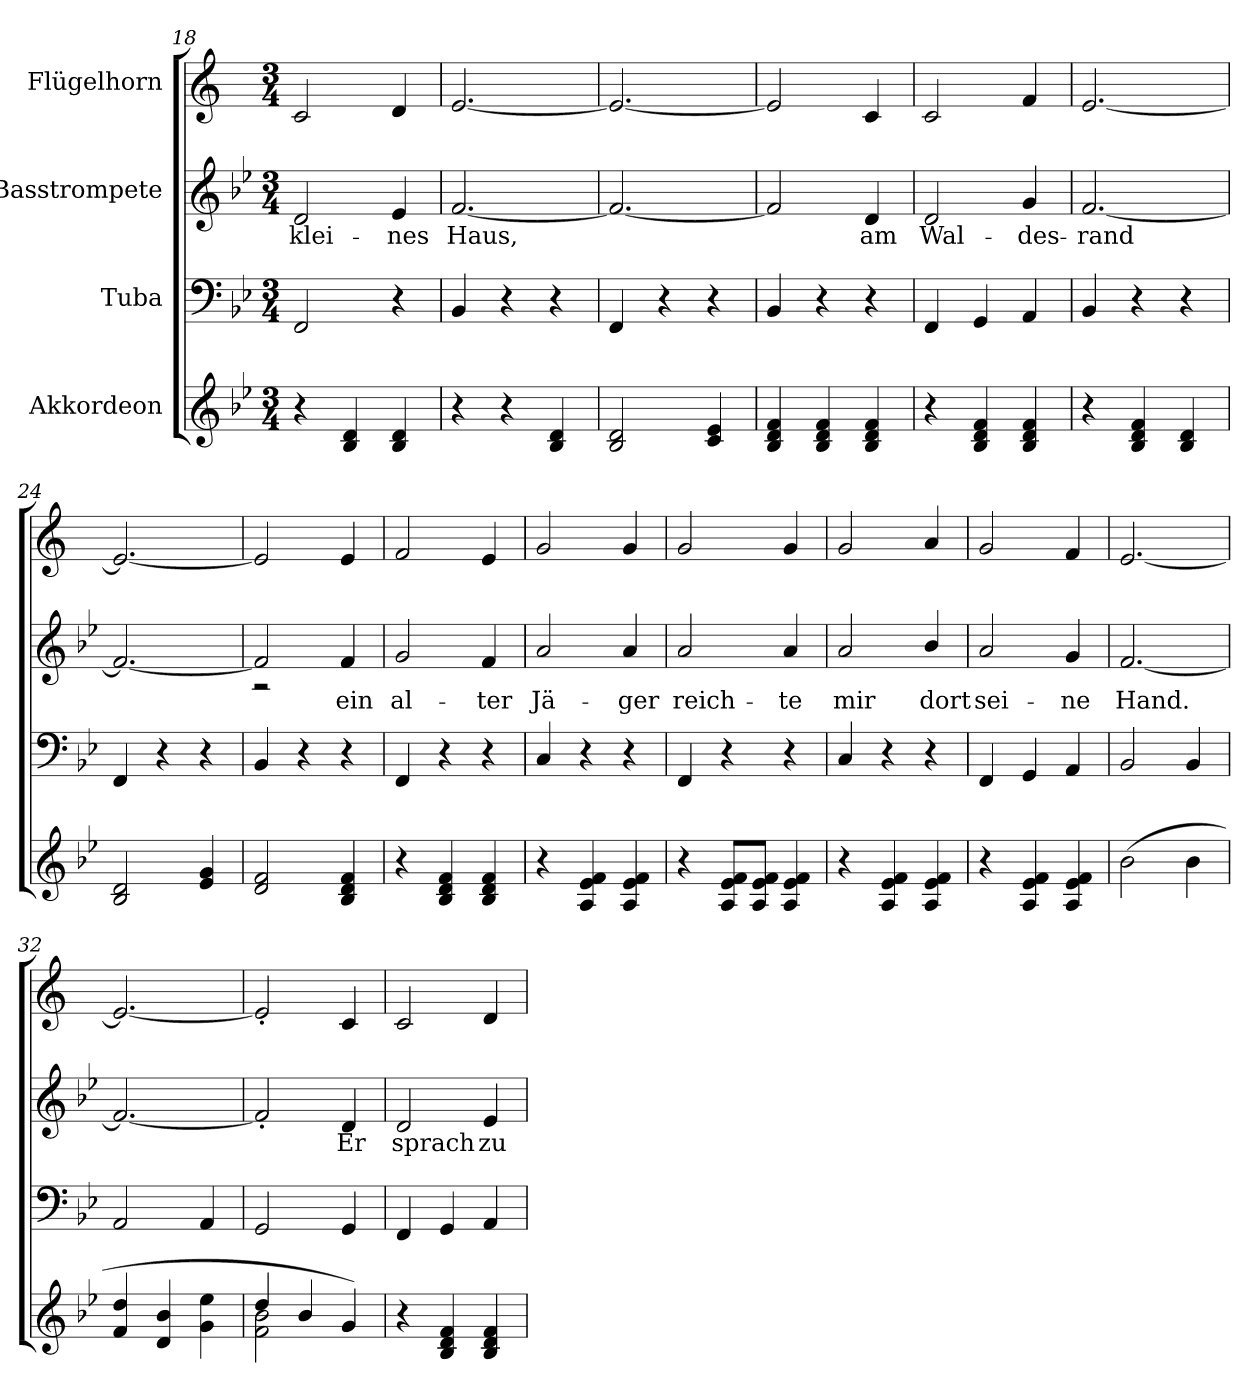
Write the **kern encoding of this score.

**kern	**kern	**kern	**text	**kern
*part4	*part3	*part2	*part2	*part1
*staff4	*staff3	*staff2	*staff2	*staff1
*I"Akkordeon	*I"Tuba	*I"Basstrompete	*	*I"Flügelhorn
*clefG2	*clefF4	*clefG2	*	*clefG2
*	*	*ITrd8c14	*	*ITrd1c2
*k[b-e-]	*k[b-e-]	*k[b-e-]	*	*k[b-e-]
*B-:	*B-:	*B-:	*	*B-:
*M3/4	*M3/4	*M3/4	*	*M3/4
=18	=18	=18	=18	=18
!	!	!	!LO:LY:b:color=#000000	!
4r	2FFi/	2Di/	klei-	2B-i/
4B-i/ 4di	.	.	.	.
!	!	!	!LO:LY:b:color=#000000	!
4B-i/ 4di	4r	4E-i/	-nes	4ci/
=19	=19	=19	=19	=19
!	!	!	!LO:LY:b:color=#000000	!
4r	4BB-i/	[<2.Fi/	Haus,	[<2.di/
4r	4r	.	.	.
4B-i/ 4di	4r	.	.	.
=20	=20	=20	=20	=20
2B-i/ 2di	4FFi/	2.Fi/_<	.	2.di/_<
.	4r	.	.	.
4ci/ 4e-i	4r	.	.	.
=21	=21	=21	=21	=21
4B-i/ 4di 4fi	4BB-i/	2Fi/]	.	2di/]
4B-i/ 4di 4fi	4r	.	.	.
!	!	!	!LO:LY:b:color=#000000	!
4B-i/ 4di 4fi	4r	4Di/	am	4B-i/
!!LO:LB:g=z
=22	=22	=22	=22	=22
!	!	!	!LO:LY:b:color=#000000	!
4r	4FFi/	2Di/	Wal-	2B-i/
4B-i/ 4di 4fi	4GGi/	.	.	.
!	!	!	!LO:LY:b:color=#000000	!
4B-i/ 4di 4fi	4AAi/	4Gi/	-des-	4e-i/
=23	=23	=23	=23	=23
!	!	!	!LO:LY:b:color=#000000	!
4r	4BB-i/	[<2.Fi/	-rand	[<2.di/
4B-i/ 4di 4fi	4r	.	.	.
4B-i/ 4di	4r	.	.	.
=24	=24	=24	=24	=24
2B-i/ 2di	4FFi/	2.Fi/_<	.	2.di/_<
.	4r	.	.	.
4e-i/ 4gi	4r	.	.	.
=25	=25	=25	=25	=25
*	*	*^	*	*
2di/ 2fi	4BB-i/	2Fi/]	2r	.	2di/]
.	4r	.	.	.	.
!	!	!	!	!LO:LY:b:color=#000000	!
4B-i/ 4di 4fi	4r	4Fi/	4ryy	ein	4di/
*	*	*v	*v	*	*
=26	=26	=26	=26	=26
*	*	*^	*	*
!	!	!	!	!LO:LY:b:color=#000000	!
*	*	*v	*v	*	*
4r	4FFi/	2Gi/	al-	2e-i/
4B-i/ 4di 4fi	4r	.	.	.
!	!	!	!LO:LY:b:color=#000000	!
4B-i/ 4di 4fi	4r	4Fi/	-ter	4di/
=27	=27	=27	=27	=27
!	!	!	!LO:LY:b:color=#000000	!
4r	4Ci/	2Ai/	Jä-	2fi/
4Ai/ 4e-i 4fi	4r	.	.	.
!	!	!	!LO:LY:b:color=#000000	!
4Ai/ 4e-i 4fi	4r	4Ai/	-ger	4fi/
=28	=28	=28	=28	=28
!	!	!	!LO:LY:b:color=#000000	!
4r	4FFi/	2Ai/	reich-	2fi/
8Ai/ 8e-i 8fiL	4r	.	.	.
8Ai/ 8e-i 8fiJ	.	.	.	.
!	!	!	!LO:LY:b:color=#000000	!
4Ai/ 4e-i 4fi	4r	4Ai/	-te	4fi/
=29	=29	=29	=29	=29
!	!	!	!LO:LY:b:color=#000000	!
4r	4Ci/	2Ai/	mir	2fi/
4Ai/ 4e-i 4fi	4r	.	.	.
!	!	!	!LO:LY:b:color=#000000	!
4Ai/ 4e-i 4fi	4r	4B-i/	dort	4gi/
=30	=30	=30	=30	=30
!	!	!	!LO:LY:b:color=#000000	!
4r	4FFi/	2Ai/	sei-	2fi/
4Ai/ 4e-i 4fi	4GGi/	.	.	.
!	!	!	!LO:LY:b:color=#000000	!
4Ai/ 4e-i 4fi	4AAi/	4Gi/	-ne	4e-i/
=31	=31	=31	=31	=31
!	!	!	!LO:LY:b:color=#000000	!
(2b-i\	2BB-i/	[<2.Fi/	Hand.	[<2.di/
4b-i\	4BB-i/	.	.	.
=32	=32	=32	=32	=32
4fi/ 4ddi	2AAi/	2.Fi/_<	.	2.di/_<
4di/ 4b-i	.	.	.	.
4gi\ 4ee-i	4AAi/	.	.	.
!!LO:PB:g=z
=33	=33	=33	=33	=33
*^	*	*	*	*
4ddi/	2fi\ 2b-i	2GGi/	2F'i/]	.	2d'i/]
4b-i/	.	.	.	.	.
!	!	!	!	!LO:LY:b:color=#000000	!
4gi/)	4ryy	4GGi/	4Di/	Er	4B-i/
*v	*v	*	*	*	*
=34	=34	=34	=34	=34
*^	*	*	*	*
!	!	!	!	!LO:LY:b:color=#000000	!
*v	*v	*	*	*	*
4r	4FFi/	2Di/	sprach	2B-i/
4B-i/ 4di 4fi	4GGi/	.	.	.
!	!	!	!LO:LY:b:color=#000000	!
4B-i/ 4di 4fi	4AAi/	4E-i/	zu	4ci/
=	=	=	=	=
*-	*-	*-	*-	*-
